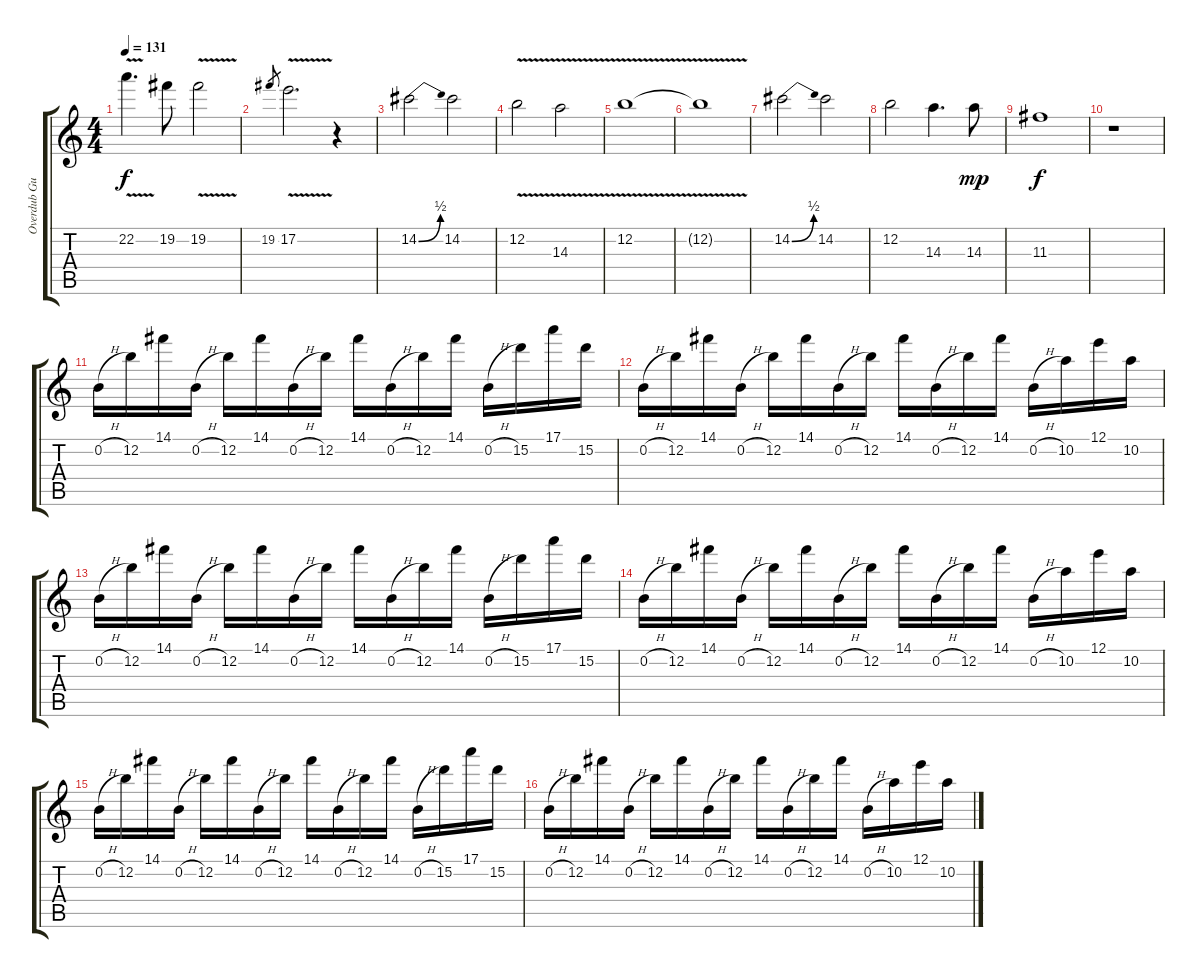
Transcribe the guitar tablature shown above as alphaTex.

\track ("Overdub Guitar" "Overdub Gu") {instrument distortionguitar}
\staff {score tabs}
\tuning (E4 B3 G3 D3 A2 E2) {hide}
\ts (4 4)
\tempo 131
\clef g2
\ks c
22.2{v}.4{d dy f} 19.2.8 19.2{v}.2 |
19.2.8{gr} 17.2{v}.2{d} r.4 |
14.2{be (bend 0 0 60 2)}.2 14.2.2 |
12.2{v}.2 14.3{v}.2 |
12.2{v}.1 |
12.2{t}.1 |
14.2{be (bend 0 0 60 2)}.2 14.2.2 |
12.2.2 14.3.4{d} 14.3.8{dy mp} |
11.3.1{dy f} |
r.1 |
0.2{h}.16 12.2.16 14.1.16 0.2{h}.16 12.2.16 14.1.16 0.2{h}.16 12.2.16 14.1.16 0.2{h}.16 12.2.16 14.1.16 0.2{h}.16 15.2.16 17.1.16 15.2.16 |
0.2{h}.16 12.2.16 14.1.16 0.2{h}.16 12.2.16 14.1.16 0.2{h}.16 12.2.16 14.1.16 0.2{h}.16 12.2.16 14.1.16 0.2{h}.16 10.2.16 12.1.16 10.2.16 |
0.2{h}.16 12.2.16 14.1.16 0.2{h}.16 12.2.16 14.1.16 0.2{h}.16 12.2.16 14.1.16 0.2{h}.16 12.2.16 14.1.16 0.2{h}.16 15.2.16 17.1.16 15.2.16 |
0.2{h}.16 12.2.16 14.1.16 0.2{h}.16 12.2.16 14.1.16 0.2{h}.16 12.2.16 14.1.16 0.2{h}.16 12.2.16 14.1.16 0.2{h}.16 10.2.16 12.1.16 10.2.16 |
0.2{h}.16 12.2.16 14.1.16 0.2{h}.16 12.2.16 14.1.16 0.2{h}.16 12.2.16 14.1.16 0.2{h}.16 12.2.16 14.1.16 0.2{h}.16 15.2.16 17.1.16 15.2.16 |
0.2{h}.16 12.2.16 14.1.16 0.2{h}.16 12.2.16 14.1.16 0.2{h}.16 12.2.16 14.1.16 0.2{h}.16 12.2.16 14.1.16 0.2{h}.16 10.2.16 12.1.16 10.2.16
